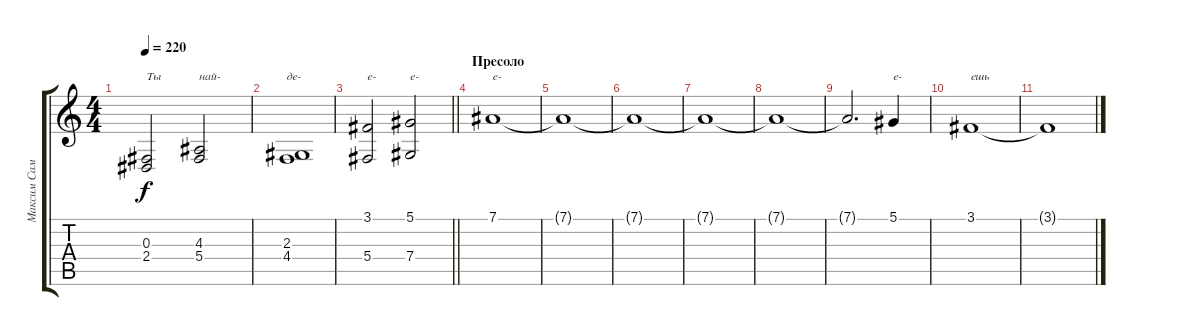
\track ("Максим Самосват" "Максим Сам") {instrument bassoon}
\staff {score tabs}
\tuning (Eb4 Bb3 Gb3 Db3 Ab2 Eb2) {hide}
\ts (4 4)
\tempo 220
\clef g2
\ks c
(0.3 2.4).2{txt "Ты" dy f} (4.3 5.4).2{txt "най-"} |
(2.3 4.4).1{txt "де-"} |
\barLineRight lightlight
(3.1 5.4).2{txt "е-"} (5.1 7.4).2{txt "е-"} |
\section ("" "Пресоло")
7.1.1{txt "е-"} |
7.1{t}.1 |
7.1{t}.1 |
7.1{t}.1 |
7.1{t}.1 |
7.1{t}.2{d} 5.1.4{txt "е-"} |
3.1.1{txt "ешь"} |
3.1{t}.1
